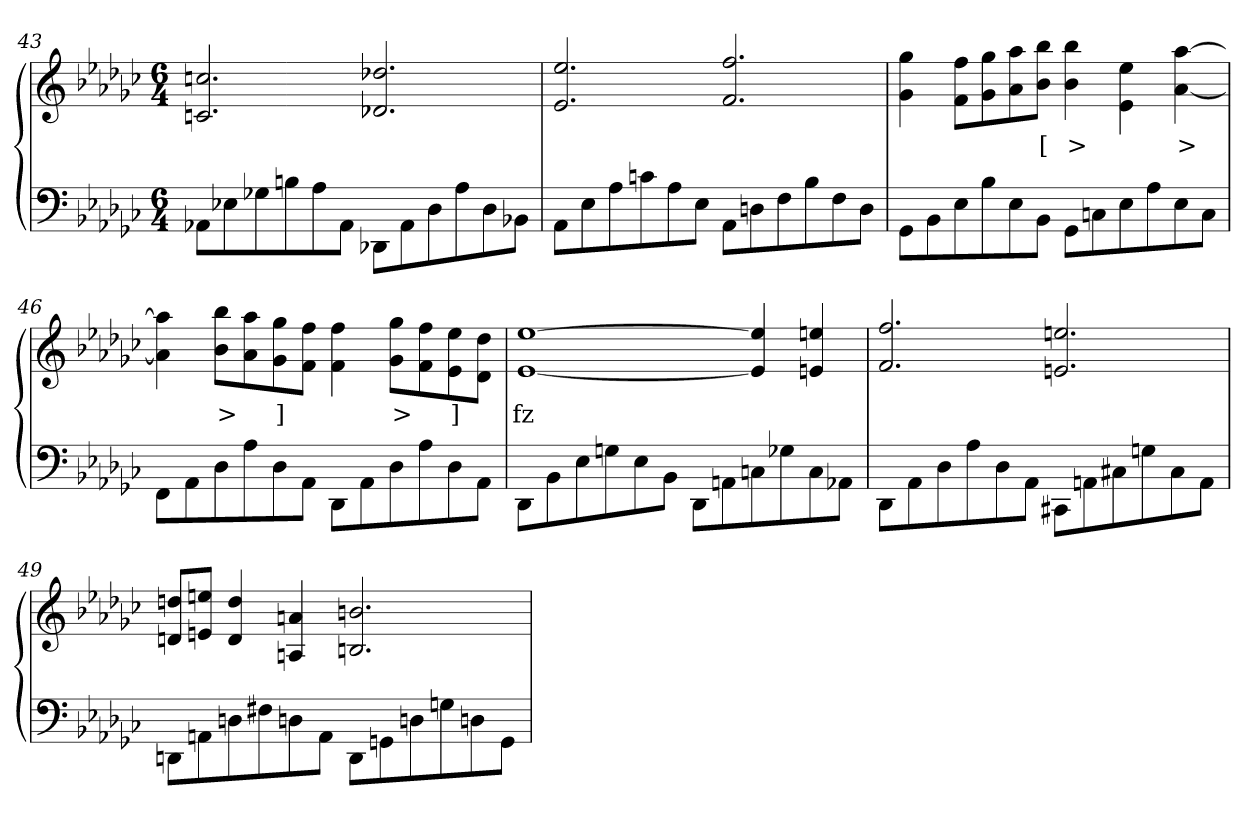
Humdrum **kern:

**kern	**kern	**text
*part2	*part1	*part1
*staff2	*staff1	*staff1
*clefF4	*clefG2	*
*k[b-e-a-d-g-c-]	*k[b-e-a-d-g-c-]	*
*M6/4	*M6/4	*
=43	=43	=43
8AA-XL	2.ccn 2.cn	.
8E-X	.	.
8G-X	.	.
8Bn	.	.
8A-	.	.
8AA-J	.	.
8DD-X\L	2.dd-X 2.d-X	.
8AA-	.	.
8D-	.	.
8A-	.	.
8D-	.	.
8BB-XJ	.	.
=44	=44	=44
8AA-L	2.ee-/ 2.e-/	.
8E-	.	.
8A-	.	.
8cn	.	.
8A-	.	.
8E-J	.	.
8AA-L	2.ff/ 2.f/	.
8Dn	.	.
8F	.	.
8B-	.	.
8F	.	.
8DJ	.	.
=45	=45	=45
8GG-\L	4gg- 4g-	.
8BB-	.	.
8E-	8ff 8fL	.
8B-	8gg- 8g-	.
8E-	8aa- 8a-	.
8BB-J	8bb- 8b-J	[
8GG-L	4bb- 4b-	>
8Cn	.	.
8E-	4ee-\ 4e-\	.
8A-	.	.
8E-	[4aa- [4a-	>
8CJ	.	.
=46	=46	=46
8FF\L	4aa-] 4a-]	.
8AA-	.	.
8D-	8bb- 8b-L	>
8A-	8aa- 8a-	.
8D-	8gg- 8g-	]
8AA-J	8ff 8fJ	.
8DD-\L	4ff 4f	.
8AA-	.	.
8D-	8gg- 8g-L	>
8A-	8ff 8f	.
8D-	8ee- 8e-	]
8AA-J	8dd- 8d-J	.
=47	=47	=47
8DD-\L	[1ee- [1e-	fz
8BB-	.	.
8E-	.	.
8Gn	.	.
8E-	.	.
8BB-J	.	.
8DD-\L	.	.
8AAn	.	.
8Cn	4ee-] 4e-]	.
8G-X	.	.
8C	4een 4en	.
8AA-XJ	.	.
=48	=48	=48
8DD-\L	2.ff/ 2.f/	.
8AA-	.	.
8D-	.	.
8A-	.	.
8D-	.	.
8AA-J	.	.
8CC#X\L	2.een 2.en	.
8AAn	.	.
8C#	.	.
8Gn	.	.
8C#	.	.
8AAJ	.	.
=49	=49	=49
8DDn\L	8ddn 8dnL	.
8AAn	8een 8enJ	.
8Dn	4dd 4d	.
8F#X	.	.
8Dn	4an 4An	.
8AAJ	.	.
8DD\L	2.bn 2.Bn	.
8GGn	.	.
8Dn	.	.
8Gn	.	.
8Dn	.	.
8GGJ	.	.
=	=	=
*-	*-	*-
